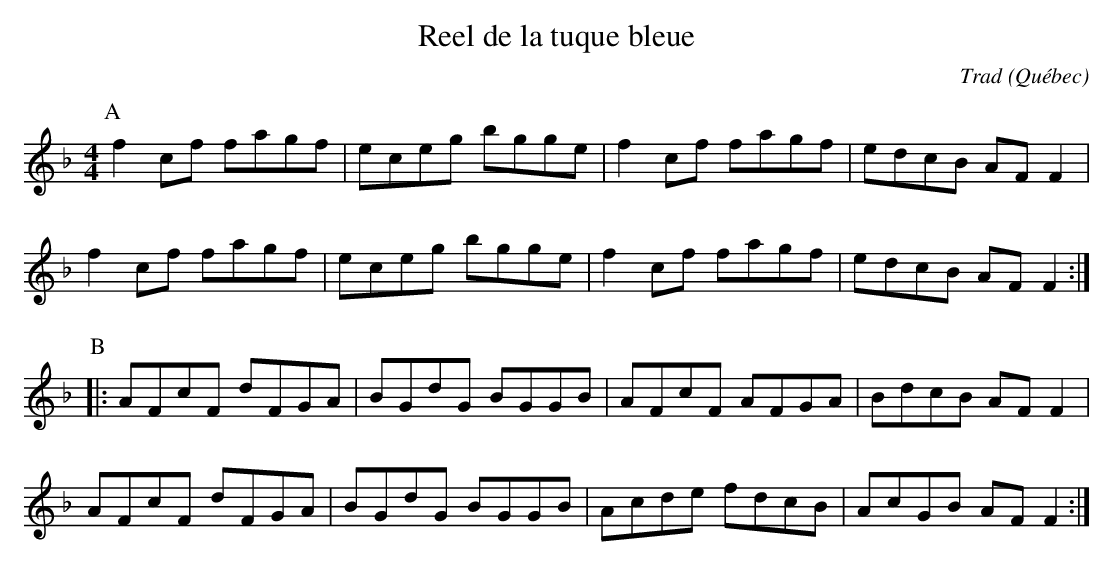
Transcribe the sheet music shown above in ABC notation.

X:1
T:Reel de la tuque bleue
C:Trad
O:Québec
M:4/4
L:1/8
K:Fmaj
P:A
f2cf fagf | eceg bgge | f2cf fagf | edcB AFF2 |
f2cf fagf | eceg bgge | f2cf fagf | edcB AFF2 :|
P:B
|: AFcF dFGA | BGdG BGGB | AFcF AFGA | BdcB AFF2 |
AFcF dFGA | BGdG BGGB | Acde fdcB | AcGB AFF2 :|
